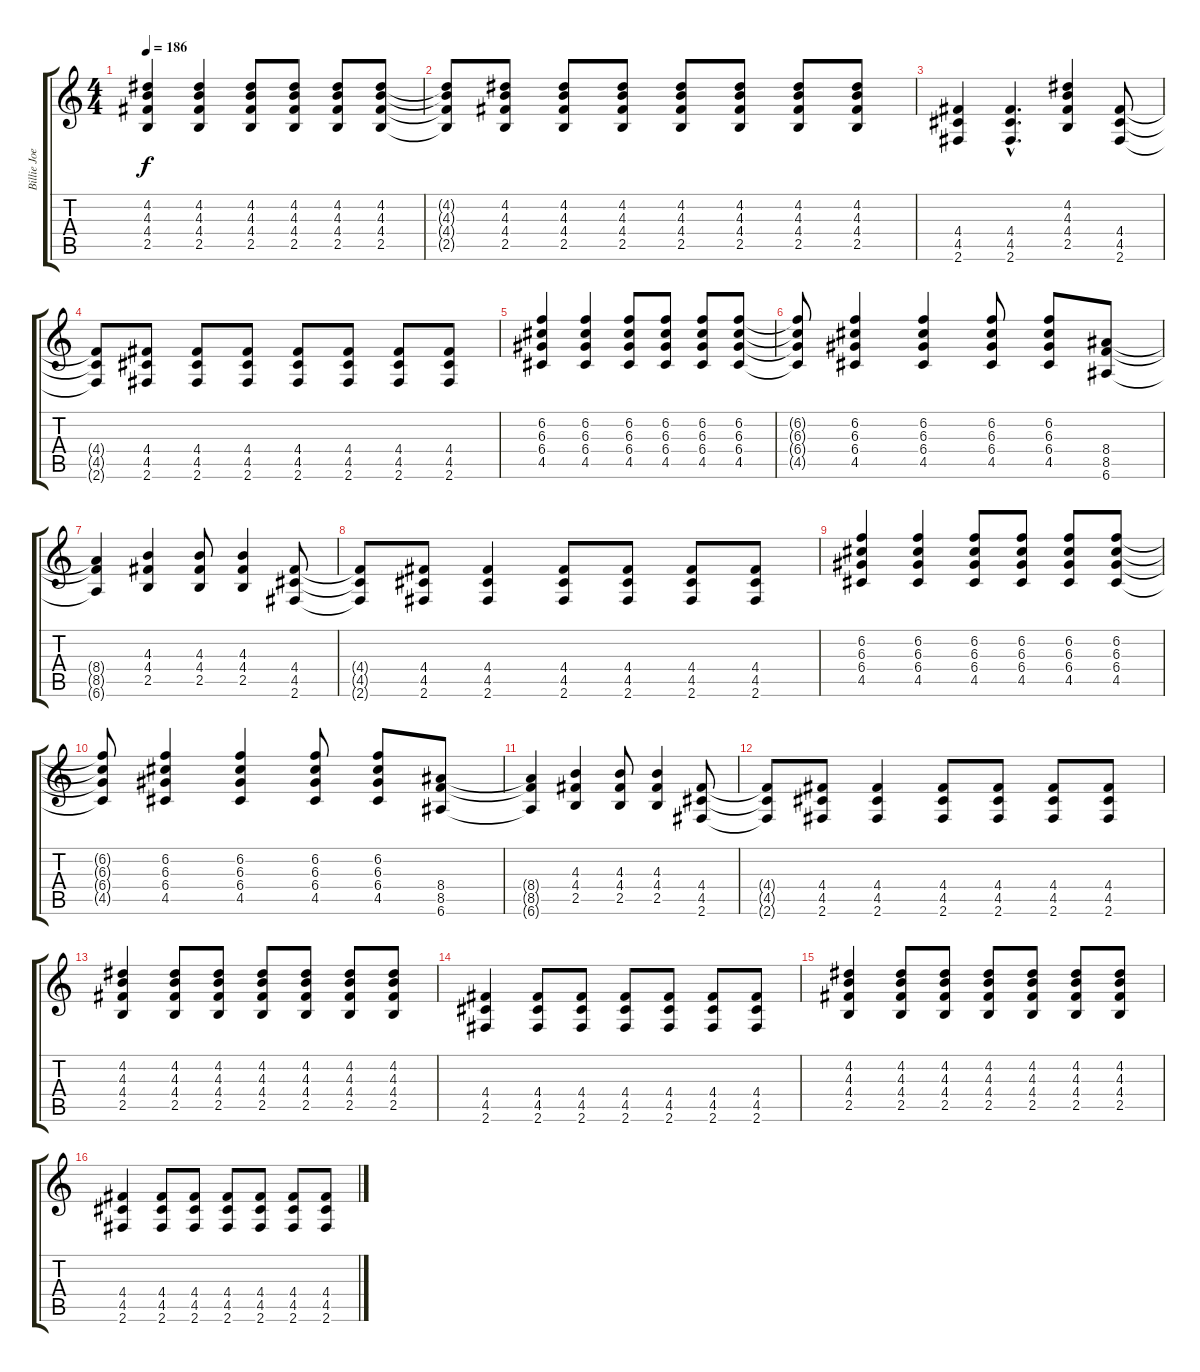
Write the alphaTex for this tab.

\track ("Billie Joe (Guitar)" "Billie Joe") {instrument distortionguitar}
\staff {score tabs}
\tuning (E4 B3 G3 D3 A2 E2) {hide}
\ts (4 4)
\tempo 186
\clef g2
\ks c
(4.2 4.3 4.4 2.5).4{dy f} (4.2 4.3 4.4 2.5).4 (4.2 4.3 4.4 2.5).8 (4.2 4.3 4.4 2.5).8 (4.2 4.3 4.4 2.5).8 (4.2 4.3 4.4 2.5).8 |
(4.2{t} 4.3{t} 4.4{t} 2.5{t}).8 (4.2 4.3 4.4 2.5).8 (4.2 4.3 4.4 2.5).8 (4.2 4.3 4.4 2.5).8 (4.2 4.3 4.4 2.5).8 (4.2 4.3 4.4 2.5).8 (4.2 4.3 4.4 2.5).8 (4.2 4.3 4.4 2.5).8 |
(4.4 4.5 2.6).4 (4.4{hac} 4.5{hac} 2.6{hac}).4{d} (4.2 4.3 4.4 2.5).4 (4.4 4.5 2.6).8 |
(4.4{t} 4.5{t} 2.6{t}).8 (4.4 4.5 2.6).8 (4.4 4.5 2.6).8 (4.4 4.5 2.6).8 (4.4 4.5 2.6).8 (4.4 4.5 2.6).8 (4.4 4.5 2.6).8 (4.4 4.5 2.6).8 |
(6.2 6.3 6.4 4.5).4 (6.2 6.3 6.4 4.5).4 (6.2 6.3 6.4 4.5).8 (6.2 6.3 6.4 4.5).8 (6.2 6.3 6.4 4.5).8 (6.2 6.3 6.4 4.5).8 |
(6.2{t} 6.3{t} 6.4{t} 4.5{t}).8 (6.2 6.3 6.4 4.5).4 (6.2 6.3 6.4 4.5).4 (6.2 6.3 6.4 4.5).8 (6.2 6.3 6.4 4.5).8 (8.4 8.5 6.6).8 |
(8.4{t} 8.5{t} 6.6{t}).4 (4.3 4.4 2.5).4 (4.3 4.4 2.5).8 (4.3 4.4 2.5).4 (4.4 4.5 2.6).8 |
(4.4{t} 4.5{t} 2.6{t}).8 (4.4 4.5 2.6).8 (4.4 4.5 2.6).4 (4.4 4.5 2.6).8 (4.4 4.5 2.6).8 (4.4 4.5 2.6).8 (4.4 4.5 2.6).8 |
(6.2 6.3 6.4 4.5).4 (6.2 6.3 6.4 4.5).4 (6.2 6.3 6.4 4.5).8 (6.2 6.3 6.4 4.5).8 (6.2 6.3 6.4 4.5).8 (6.2 6.3 6.4 4.5).8 |
(6.2{t} 6.3{t} 6.4{t} 4.5{t}).8 (6.2 6.3 6.4 4.5).4 (6.2 6.3 6.4 4.5).4 (6.2 6.3 6.4 4.5).8 (6.2 6.3 6.4 4.5).8 (8.4 8.5 6.6).8 |
(8.4{t} 8.5{t} 6.6{t}).4 (4.3 4.4 2.5).4 (4.3 4.4 2.5).8 (4.3 4.4 2.5).4 (4.4 4.5 2.6).8 |
(4.4{t} 4.5{t} 2.6{t}).8 (4.4 4.5 2.6).8 (4.4 4.5 2.6).4 (4.4 4.5 2.6).8 (4.4 4.5 2.6).8 (4.4 4.5 2.6).8 (4.4 4.5 2.6).8 |
(4.2 4.3 4.4 2.5).4 (4.2 4.3 4.4 2.5).8 (4.2 4.3 4.4 2.5).8 (4.2 4.3 4.4 2.5).8 (4.2 4.3 4.4 2.5).8 (4.2 4.3 4.4 2.5).8 (4.2 4.3 4.4 2.5).8 |
(4.4 4.5 2.6).4 (4.4 4.5 2.6).8 (4.4 4.5 2.6).8 (4.4 4.5 2.6).8 (4.4 4.5 2.6).8 (4.4 4.5 2.6).8 (4.4 4.5 2.6).8 |
(4.2 4.3 4.4 2.5).4 (4.2 4.3 4.4 2.5).8 (4.2 4.3 4.4 2.5).8 (4.2 4.3 4.4 2.5).8 (4.2 4.3 4.4 2.5).8 (4.2 4.3 4.4 2.5).8 (4.2 4.3 4.4 2.5).8 |
(4.4 4.5 2.6).4 (4.4 4.5 2.6).8 (4.4 4.5 2.6).8 (4.4 4.5 2.6).8 (4.4 4.5 2.6).8 (4.4 4.5 2.6).8 (4.4 4.5 2.6).8
